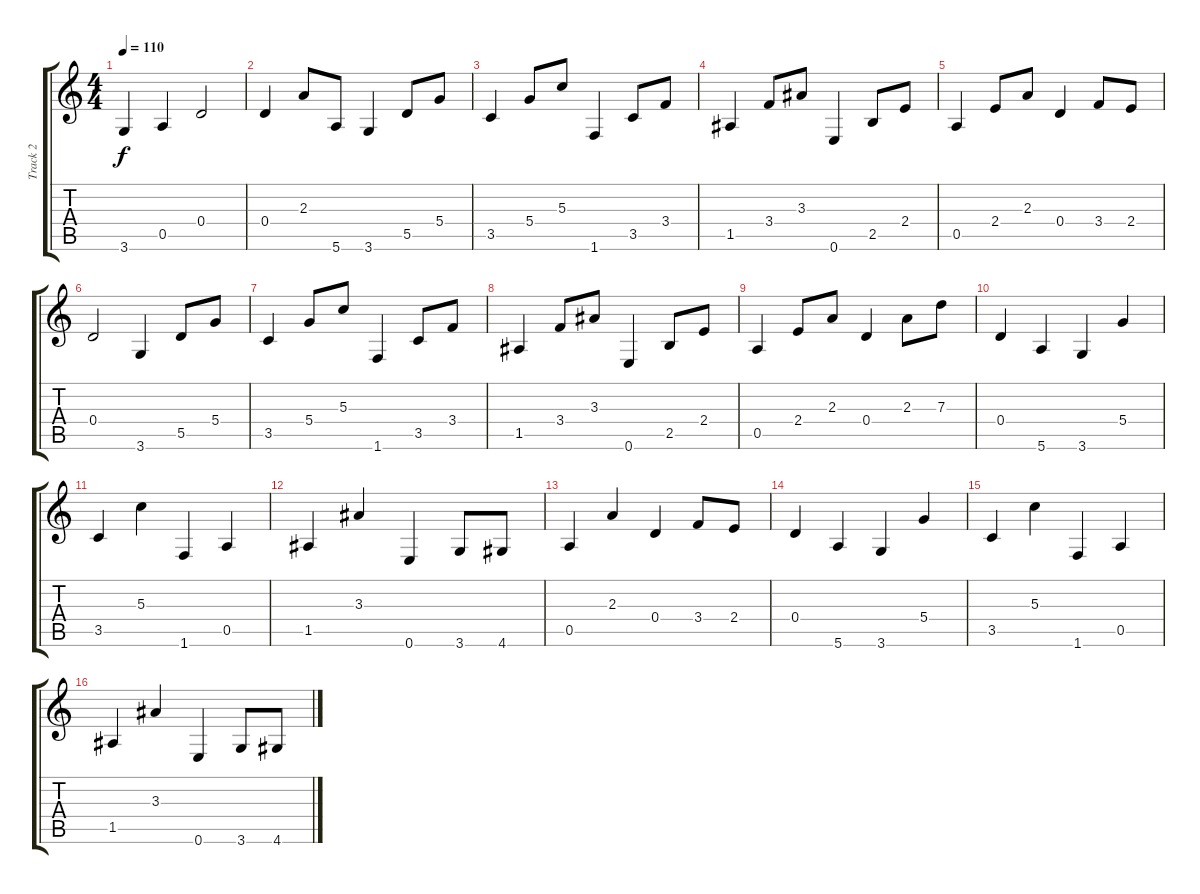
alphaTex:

\track ("Track 2" "Track 2") {instrument electricbassfinger}
\staff {score tabs}
\tuning (E4 B3 G3 D3 A2 E2) {hide}
\ts (4 4)
\tempo 110
\clef g2
\ks c
3.6.4{dy f} 0.5.4 0.4.2 |
0.4.4 2.3.8 5.6.8 3.6.4 5.5.8 5.4.8 |
3.5.4 5.4.8 5.3.8 1.6.4 3.5.8 3.4.8 |
1.5.4 3.4.8 3.3.8 0.6.4 2.5.8 2.4.8 |
0.5.4 2.4.8 2.3.8 0.4.4 3.4.8 2.4.8 |
0.4.2 3.6.4 5.5.8 5.4.8 |
3.5.4 5.4.8 5.3.8 1.6.4 3.5.8 3.4.8 |
1.5.4 3.4.8 3.3.8 0.6.4 2.5.8 2.4.8 |
0.5.4 2.4.8 2.3.8 0.4.4 2.3.8 7.3.8 |
0.4.4 5.6.4 3.6.4 5.4.4 |
3.5.4 5.3.4 1.6.4 0.5.4 |
1.5.4 3.3.4 0.6.4 3.6.8 4.6.8 |
0.5.4 2.3.4 0.4.4 3.4.8 2.4.8 |
0.4.4 5.6.4 3.6.4 5.4.4 |
3.5.4 5.3.4 1.6.4 0.5.4 |
1.5.4 3.3.4 0.6.4 3.6.8 4.6.8
